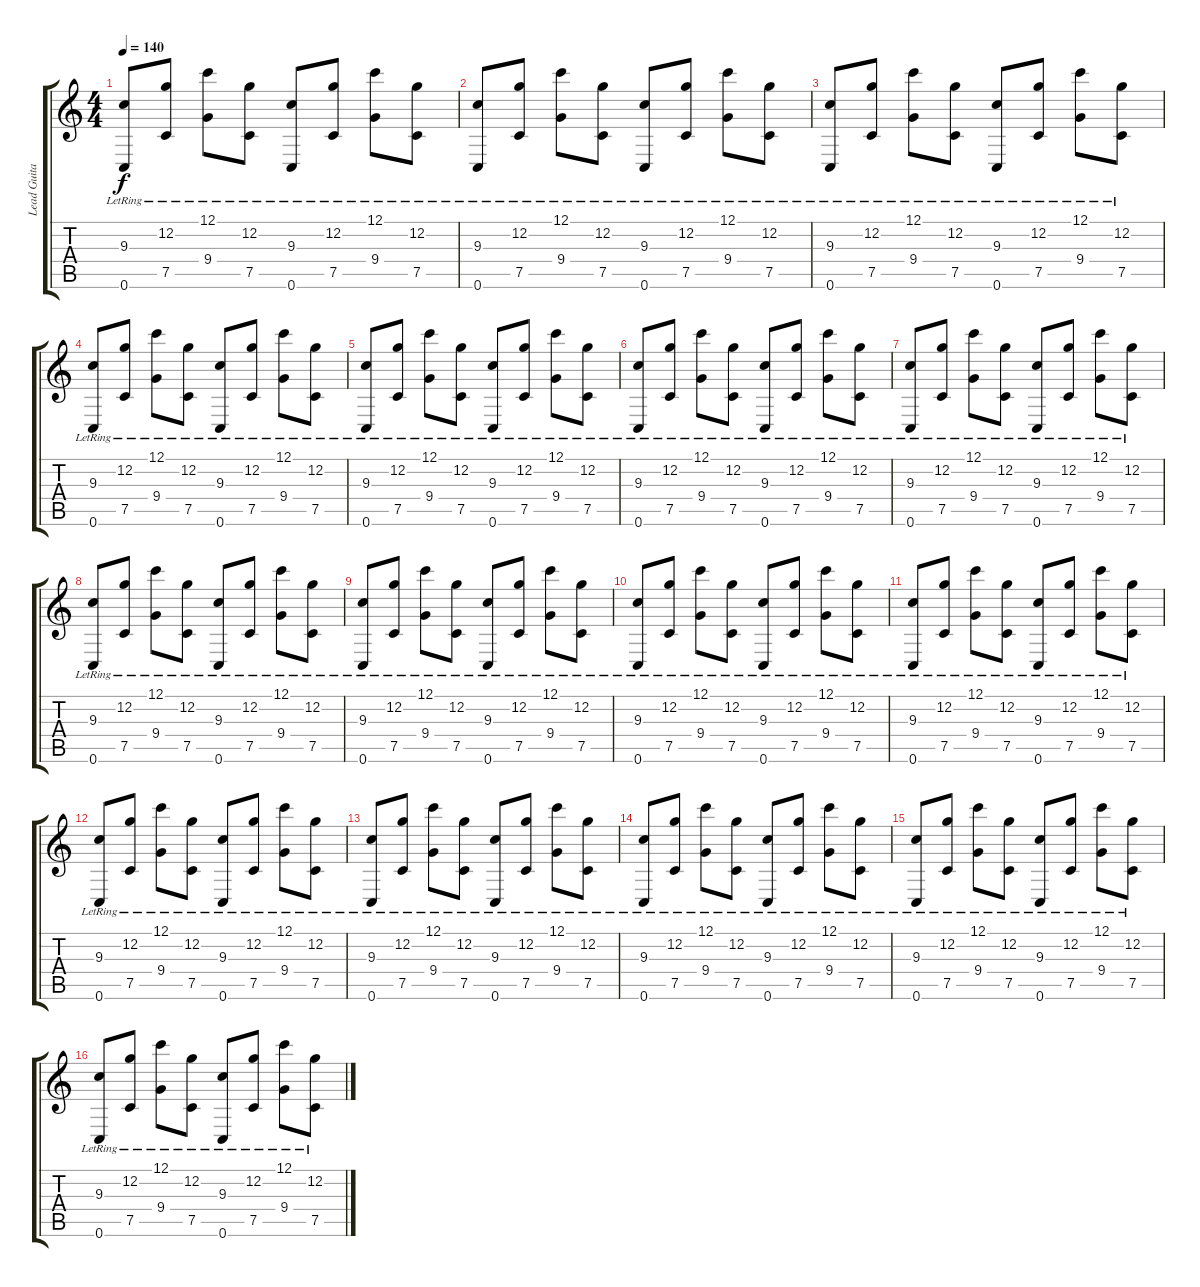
\track ("Lead Guitar" "Lead Guita") {instrument distortionguitar}
\staff {score tabs}
\tuning (C4 G3 Eb3 Bb2 F2 C2) {hide}
\ts (4 4)
\tempo 140
\clef g2
\ks c
(9.3{lr} 0.6).8{dy f instrument acousticguitarsteel} (12.2{lr} 7.5).8 (12.1{lr} 9.4).8 (12.2{lr} 7.5).8 (9.3{lr} 0.6).8 (12.2{lr} 7.5).8 (12.1{lr} 9.4).8 (12.2{lr} 7.5).8 |
(9.3{lr} 0.6).8{instrument acousticguitarsteel} (12.2{lr} 7.5).8 (12.1{lr} 9.4).8 (12.2{lr} 7.5).8 (9.3{lr} 0.6).8 (12.2{lr} 7.5).8 (12.1{lr} 9.4).8 (12.2{lr} 7.5).8 |
(9.3{lr} 0.6).8{instrument acousticguitarsteel} (12.2{lr} 7.5).8 (12.1{lr} 9.4).8 (12.2{lr} 7.5).8 (9.3{lr} 0.6).8 (12.2{lr} 7.5).8 (12.1{lr} 9.4).8 (12.2{lr} 7.5).8 |
(9.3{lr} 0.6).8{instrument acousticguitarsteel} (12.2{lr} 7.5).8 (12.1{lr} 9.4).8 (12.2{lr} 7.5).8 (9.3{lr} 0.6).8 (12.2{lr} 7.5).8 (12.1{lr} 9.4).8 (12.2{lr} 7.5).8 |
(9.3{lr} 0.6).8{instrument acousticguitarsteel} (12.2{lr} 7.5).8 (12.1{lr} 9.4).8 (12.2{lr} 7.5).8 (9.3{lr} 0.6).8 (12.2{lr} 7.5).8 (12.1{lr} 9.4).8 (12.2{lr} 7.5).8 |
(9.3{lr} 0.6).8{instrument acousticguitarsteel} (12.2{lr} 7.5).8 (12.1{lr} 9.4).8 (12.2{lr} 7.5).8 (9.3{lr} 0.6).8 (12.2{lr} 7.5).8 (12.1{lr} 9.4).8 (12.2{lr} 7.5).8 |
(9.3{lr} 0.6).8{instrument acousticguitarsteel} (12.2{lr} 7.5).8 (12.1{lr} 9.4).8 (12.2{lr} 7.5).8 (9.3{lr} 0.6).8 (12.2{lr} 7.5).8 (12.1{lr} 9.4).8 (12.2{lr} 7.5).8 |
(9.3{lr} 0.6).8{instrument acousticguitarsteel} (12.2{lr} 7.5).8 (12.1{lr} 9.4).8 (12.2{lr} 7.5).8 (9.3{lr} 0.6).8 (12.2{lr} 7.5).8 (12.1{lr} 9.4).8 (12.2{lr} 7.5).8 |
(9.3{lr} 0.6).8{instrument acousticguitarsteel} (12.2{lr} 7.5).8 (12.1{lr} 9.4).8 (12.2{lr} 7.5).8 (9.3{lr} 0.6).8 (12.2{lr} 7.5).8 (12.1{lr} 9.4).8 (12.2{lr} 7.5).8 |
(9.3{lr} 0.6).8{instrument acousticguitarsteel} (12.2{lr} 7.5).8 (12.1{lr} 9.4).8 (12.2{lr} 7.5).8 (9.3{lr} 0.6).8 (12.2{lr} 7.5).8 (12.1{lr} 9.4).8 (12.2{lr} 7.5).8 |
(9.3{lr} 0.6).8{instrument acousticguitarsteel} (12.2{lr} 7.5).8 (12.1{lr} 9.4).8 (12.2{lr} 7.5).8 (9.3{lr} 0.6).8 (12.2{lr} 7.5).8 (12.1{lr} 9.4).8 (12.2{lr} 7.5).8 |
(9.3{lr} 0.6).8{instrument acousticguitarsteel} (12.2{lr} 7.5).8 (12.1{lr} 9.4).8 (12.2{lr} 7.5).8 (9.3{lr} 0.6).8 (12.2{lr} 7.5).8 (12.1{lr} 9.4).8 (12.2{lr} 7.5).8 |
(9.3{lr} 0.6).8{instrument acousticguitarsteel} (12.2{lr} 7.5).8 (12.1{lr} 9.4).8 (12.2{lr} 7.5).8 (9.3{lr} 0.6).8 (12.2{lr} 7.5).8 (12.1{lr} 9.4).8 (12.2{lr} 7.5).8 |
(9.3{lr} 0.6).8{instrument acousticguitarsteel} (12.2{lr} 7.5).8 (12.1{lr} 9.4).8 (12.2{lr} 7.5).8 (9.3{lr} 0.6).8 (12.2{lr} 7.5).8 (12.1{lr} 9.4).8 (12.2{lr} 7.5).8 |
(9.3{lr} 0.6).8{instrument acousticguitarsteel} (12.2{lr} 7.5).8 (12.1{lr} 9.4).8 (12.2{lr} 7.5).8 (9.3{lr} 0.6).8 (12.2{lr} 7.5).8 (12.1{lr} 9.4).8 (12.2{lr} 7.5).8 |
(9.3{lr} 0.6).8{instrument acousticguitarsteel} (12.2{lr} 7.5).8 (12.1{lr} 9.4).8 (12.2{lr} 7.5).8 (9.3{lr} 0.6).8 (12.2{lr} 7.5).8 (12.1{lr} 9.4).8 (12.2{lr} 7.5).8
